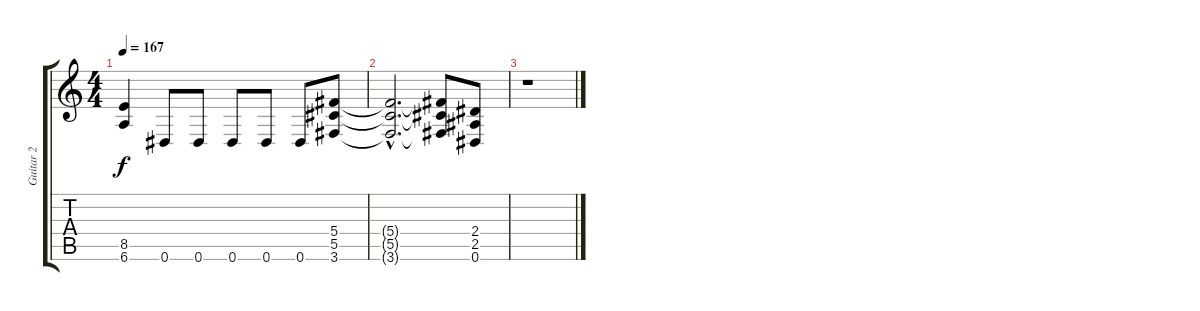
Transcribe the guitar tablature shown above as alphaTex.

\track ("Guitar 2" "Guitar 2") {instrument distortionguitar}
\staff {score tabs}
\tuning (Eb4 Bb3 Gb3 Db3 Ab2 Eb2) {hide}
\ts (4 4)
\tempo 167
\clef g2
\ks c
(8.5{t} 6.6{t}).4{dy f} 0.6.8 0.6.8 0.6.8 0.6.8 0.6.8 (5.4 5.5 3.6).8 |
(5.4{hac t} 5.5{hac t} 3.6{hac t}).2{d} (5.4{t} 5.5{t} 3.6{t}).8 (2.4 2.5 0.6).8 |
r.1
